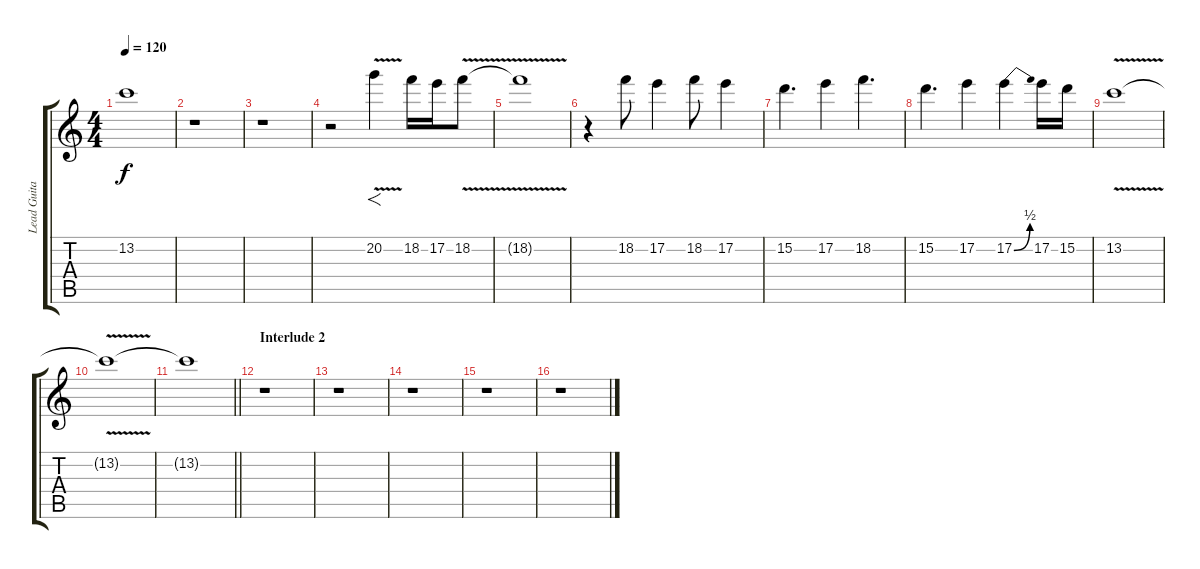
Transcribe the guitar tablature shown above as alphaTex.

\track ("Lead Guitar" "Lead Guita") {instrument overdrivenguitar}
\staff {score tabs}
\tuning (E4 B3 G3 D3 A2 E2) {hide}
\ts (4 4)
\tempo 120
\clef g2
\ks c
13.2.1{dy f} |
r.1 |
r.1 |
r.2 20.2{v}.4{f} 18.2.16 17.2.16 18.2{v}.8 |
18.2{t}.1 |
r.4 18.2.8 17.2.4 18.2.8 17.2.4 |
15.2.4{d} 17.2.4 18.2.4{d} |
15.2.4{d} 17.2.4 17.2{be (bend 0 0 60 2)}.4 17.2.16 15.2.16 |
13.2{v}.1 |
13.2{t}.1 |
\barLineRight lightlight
13.2{t}.1 |
\section ("" "Interlude 2")
r.1 |
r.1 |
r.1 |
r.1 |
r.1
